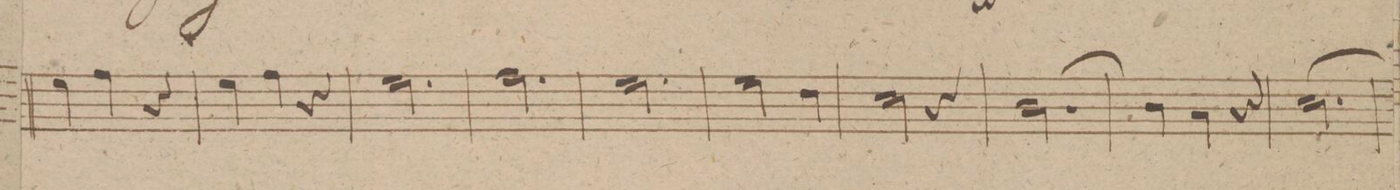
**kern	**dynam
*I"Trombone Tenore.	*
*clefC4	*
*k[f#]	*
*M3/4	*
4d\	.
4e\	.
4r	.
=20	=20
4d\	.
4e\	.
4r	.
=21	=21
2.d\	.
=22	=22
2.e\	.
=23	=23
2.d\	.
=24	=24
2d\	.
4c\	.
=25	=25
2B\	.
4r	.
=26	=26
[2.A\	.
=27	=27
4A\]	.
4G\	.
4r	.
=28	=28
[2.B\	.
=29	=29
*-	*-
